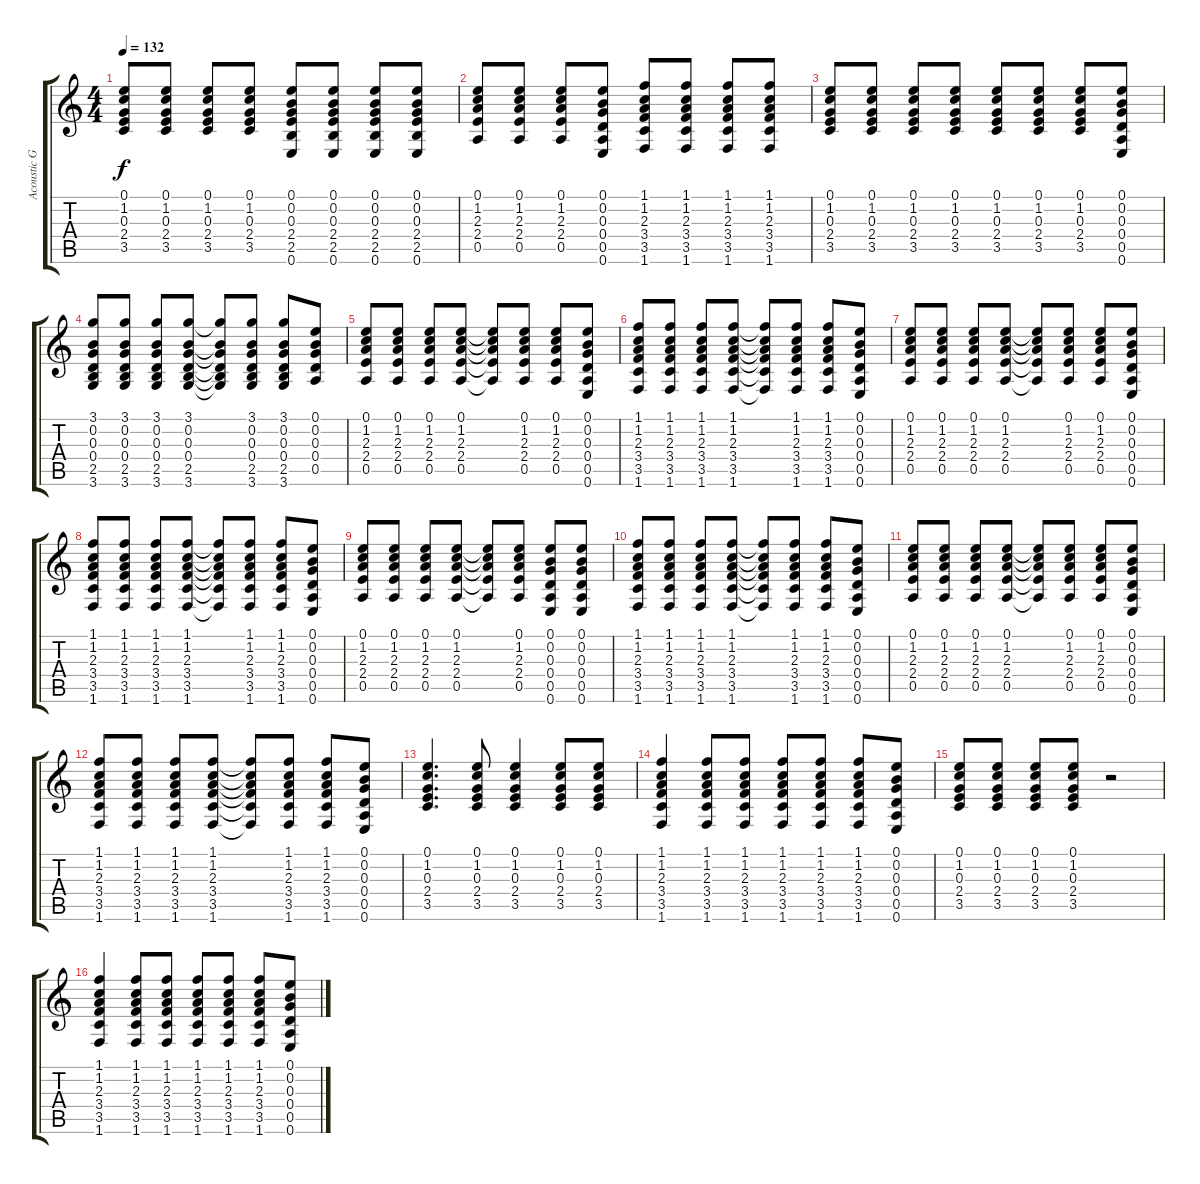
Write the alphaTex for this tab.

\track ("Acoustic Guitar" "Acoustic G") {instrument acousticguitarnylon}
\staff {score tabs}
\tuning (E4 B3 G3 D3 A2 E2) {hide}
\ts (4 4)
\tempo 132
\clef g2
\ks c
(0.1 1.2 0.3 2.4 3.5).8{dy f} (0.1 1.2 0.3 2.4 3.5).8 (0.1 1.2 0.3 2.4 3.5).8 (0.1 1.2 0.3 2.4 3.5).8 (0.1 0.2 0.3 2.4 2.5 0.6).8 (0.1 0.2 0.3 2.4 2.5 0.6).8 (0.1 0.2 0.3 2.4 2.5 0.6).8 (0.1 0.2 0.3 2.4 2.5 0.6).8 |
(0.1 1.2 2.3 2.4 0.5).8 (0.1 1.2 2.3 2.4 0.5).8 (0.1 1.2 2.3 2.4 0.5).8 (0.1 0.2 0.3 0.4 0.5 0.6).8 (1.1 1.2 2.3 3.4 3.5 1.6).8 (1.1 1.2 2.3 3.4 3.5 1.6).8 (1.1 1.2 2.3 3.4 3.5 1.6).8 (1.1 1.2 2.3 3.4 3.5 1.6).8 |
(0.1 1.2 0.3 2.4 3.5).8 (0.1 1.2 0.3 2.4 3.5).8 (0.1 1.2 0.3 2.4 3.5).8 (0.1 1.2 0.3 2.4 3.5).8 (0.1 1.2 0.3 2.4 3.5).8 (0.1 1.2 0.3 2.4 3.5).8 (0.1 1.2 0.3 2.4 3.5).8 (0.1 0.2 0.3 0.4 0.5 0.6).8 |
(3.1 0.2 0.3 0.4 2.5 3.6).8 (3.1 0.2 0.3 0.4 2.5 3.6).8 (3.1 0.2 0.3 0.4 2.5 3.6).8 (3.1 0.2 0.3 0.4 2.5 3.6).8 (3.1{t} 0.2{t} 0.3{t} 0.4{t} 2.5{t} 3.6{t}).8 (3.1 0.2 0.3 0.4 2.5 3.6).8 (3.1 0.2 0.3 0.4 2.5 3.6).8 (0.1 0.2 0.3 0.4 0.5).8 |
(0.1 1.2 2.3 2.4 0.5).8 (0.1 1.2 2.3 2.4 0.5).8 (0.1 1.2 2.3 2.4 0.5).8 (0.1 1.2 2.3 2.4 0.5).8 (0.1{t} 1.2{t} 2.3{t} 2.4{t} 0.5{t}).8 (0.1 1.2 2.3 2.4 0.5).8 (0.1 1.2 2.3 2.4 0.5).8 (0.1 0.2 0.3 0.4 0.5 0.6).8 |
(1.1 1.2 2.3 3.4 3.5 1.6).8 (1.1 1.2 2.3 3.4 3.5 1.6).8 (1.1 1.2 2.3 3.4 3.5 1.6).8 (1.1 1.2 2.3 3.4 3.5 1.6).8 (1.1{t} 1.2{t} 2.3{t} 3.4{t} 3.5{t} 1.6{t}).8 (1.1 1.2 2.3 3.4 3.5 1.6).8 (1.1 1.2 2.3 3.4 3.5 1.6).8 (0.1 0.2 0.3 0.4 0.5 0.6).8 |
(0.1 1.2 2.3 2.4 0.5).8 (0.1 1.2 2.3 2.4 0.5).8 (0.1 1.2 2.3 2.4 0.5).8 (0.1 1.2 2.3 2.4 0.5).8 (0.1{t} 1.2{t} 2.3{t} 2.4{t} 0.5{t}).8 (0.1 1.2 2.3 2.4 0.5).8 (0.1 1.2 2.3 2.4 0.5).8 (0.1 0.2 0.3 0.4 0.5 0.6).8 |
(1.1 1.2 2.3 3.4 3.5 1.6).8{volume 14} (1.1 1.2 2.3 3.4 3.5 1.6).8 (1.1 1.2 2.3 3.4 3.5 1.6).8 (1.1 1.2 2.3 3.4 3.5 1.6).8 (1.1{t} 1.2{t} 2.3{t} 3.4{t} 3.5{t} 1.6{t}).8 (1.1 1.2 2.3 3.4 3.5 1.6).8 (1.1 1.2 2.3 3.4 3.5 1.6).8 (0.1 0.2 0.3 0.4 0.5 0.6).8 |
(0.1 1.2 2.3 2.4 0.5).8{volume 12} (0.1 1.2 2.3 2.4 0.5).8 (0.1 1.2 2.3 2.4 0.5).8 (0.1 1.2 2.3 2.4 0.5).8 (0.1{t} 1.2{t} 2.3{t} 2.4{t} 0.5{t}).8 (0.1 1.2 2.3 2.4 0.5).8 (0.1 0.2 0.3 0.4 0.5 0.6).8 (0.1 0.2 0.3 0.4 0.5 0.6).8 |
(1.1 1.2 2.3 3.4 3.5 1.6).8{volume 10} (1.1 1.2 2.3 3.4 3.5 1.6).8 (1.1 1.2 2.3 3.4 3.5 1.6).8 (1.1 1.2 2.3 3.4 3.5 1.6).8 (1.1{t} 1.2{t} 2.3{t} 3.4{t} 3.5{t} 1.6{t}).8 (1.1 1.2 2.3 3.4 3.5 1.6).8 (1.1 1.2 2.3 3.4 3.5 1.6).8 (0.1 0.2 0.3 0.4 0.5 0.6).8 |
(0.1 1.2 2.3 2.4 0.5).8{volume 8} (0.1 1.2 2.3 2.4 0.5).8 (0.1 1.2 2.3 2.4 0.5).8 (0.1 1.2 2.3 2.4 0.5).8 (0.1{t} 1.2{t} 2.3{t} 2.4{t} 0.5{t}).8 (0.1 1.2 2.3 2.4 0.5).8 (0.1 1.2 2.3 2.4 0.5).8 (0.1 0.2 0.3 0.4 0.5 0.6).8 |
(1.1 1.2 2.3 3.4 3.5 1.6).8{volume 5} (1.1 1.2 2.3 3.4 3.5 1.6).8 (1.1 1.2 2.3 3.4 3.5 1.6).8 (1.1 1.2 2.3 3.4 3.5 1.6).8 (1.1{t} 1.2{t} 2.3{t} 3.4{t} 3.5{t} 1.6{t}).8 (1.1 1.2 2.3 3.4 3.5 1.6).8 (1.1 1.2 2.3 3.4 3.5 1.6).8 (0.1 0.2 0.3 0.4 0.5 0.6).8 |
(0.1 1.2 0.3 2.4 3.5).4{d volume 4} (0.1 1.2 0.3 2.4 3.5).8 (0.1 1.2 0.3 2.4 3.5).4 (0.1 1.2 0.3 2.4 3.5).8 (0.1 1.2 0.3 2.4 3.5).8 |
(1.1 1.2 2.3 3.4 3.5 1.6).4{volume 3} (1.1 1.2 2.3 3.4 3.5 1.6).8 (1.1 1.2 2.3 3.4 3.5 1.6).8 (1.1 1.2 2.3 3.4 3.5 1.6).8 (1.1 1.2 2.3 3.4 3.5 1.6).8 (1.1 1.2 2.3 3.4 3.5 1.6).8 (0.1 0.2 0.3 0.4 0.5 0.6).8 |
(0.1 1.2 0.3 2.4 3.5).8{volume 2} (0.1 1.2 0.3 2.4 3.5).8 (0.1 1.2 0.3 2.4 3.5).8 (0.1 1.2 0.3 2.4 3.5).8 r.2 |
(1.1 1.2 2.3 3.4 3.5 1.6).4{volume 3} (1.1 1.2 2.3 3.4 3.5 1.6).8 (1.1 1.2 2.3 3.4 3.5 1.6).8 (1.1 1.2 2.3 3.4 3.5 1.6).8 (1.1 1.2 2.3 3.4 3.5 1.6).8 (1.1 1.2 2.3 3.4 3.5 1.6).8 (0.1 0.2 0.3 0.4 0.5 0.6).8
